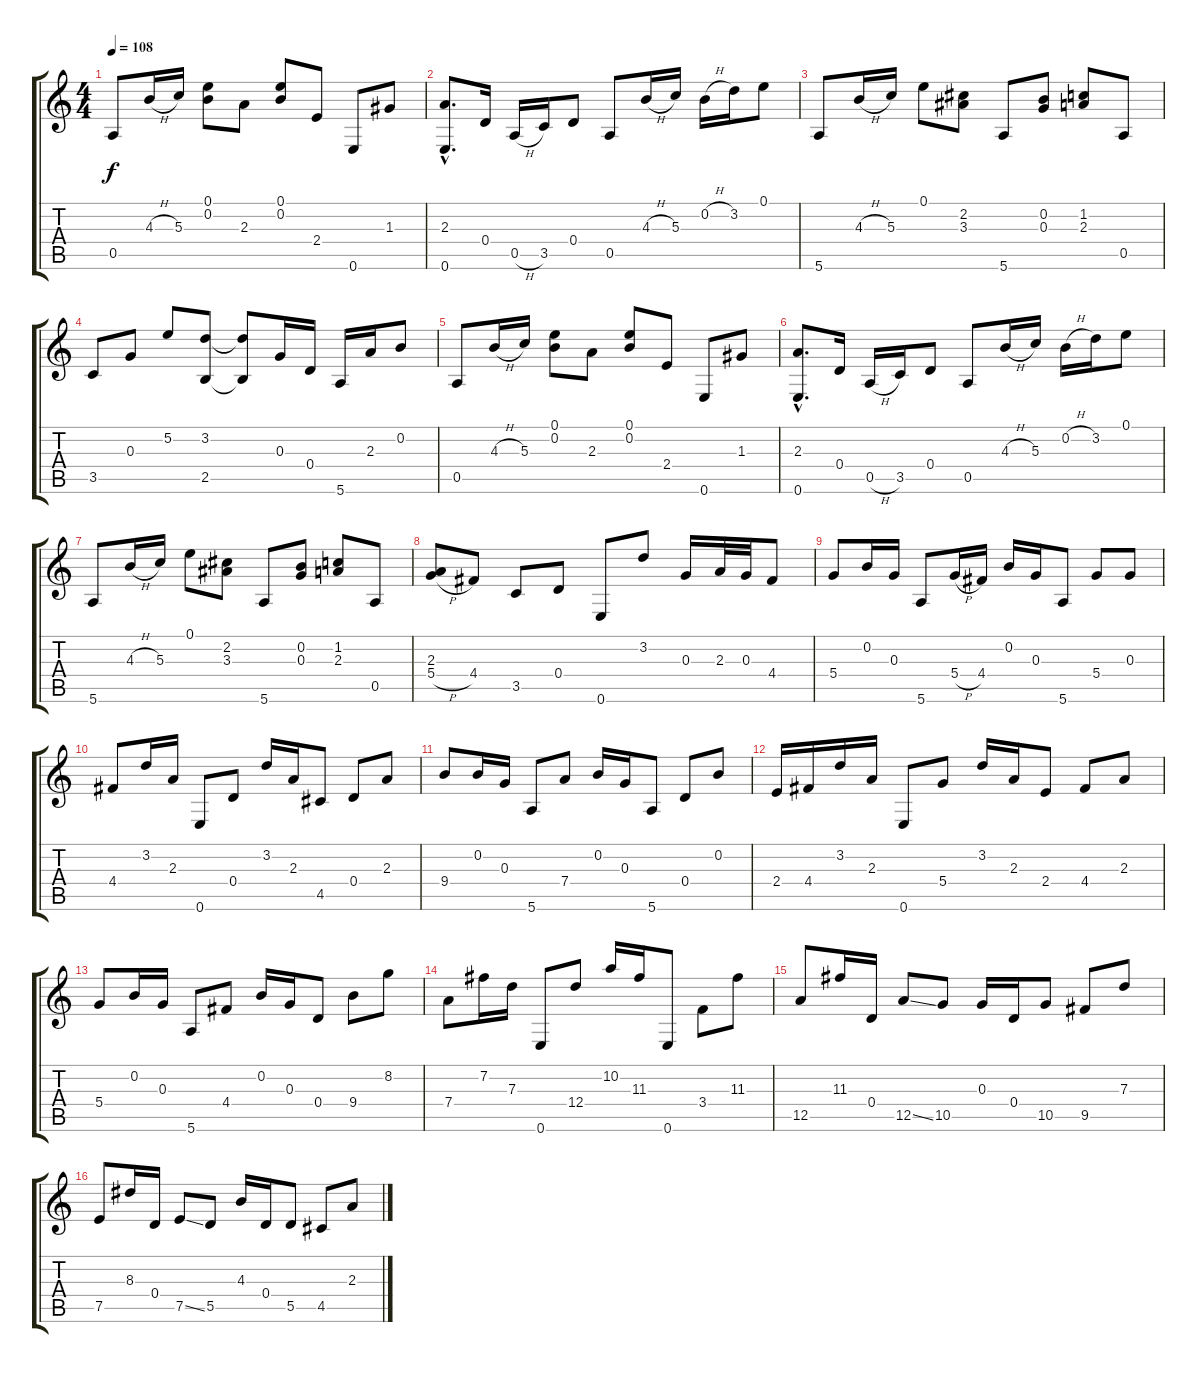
\track "" {instrument acousticguitarnylon}
\staff {score tabs}
\tuning (E4 B3 G3 D3 A2 E2) {hide}
\ts (4 4)
\tempo 108
\clef g2
\ks c
0.5.8{dy f} 4.3{h}.16 5.3.16 (0.1 0.2).8 2.3.8 (0.1 0.2).8 2.4.8 0.6.8 1.3.8 |
(2.3{hac} 0.6{hac}).8{d} 0.4.16 0.5{h}.16 3.5.16 0.4.8 0.5.8 4.3{h}.16 5.3.16 0.2{h}.16 3.2.16 0.1.8 |
5.6.8 4.3{h}.16 5.3.16 0.1.8 (2.2 3.3).8 5.6.8 (0.2 0.3).8 (1.2 2.3).8 0.5.8 |
3.5.8 0.3.8 5.2.8 (3.2 2.5).8 (3.2{t} 2.5{t}).8 0.3.16 0.4.16 5.6.16 2.3.16 0.2.8 |
0.5.8 4.3{h}.16 5.3.16 (0.1 0.2).8 2.3.8 (0.1 0.2).8 2.4.8 0.6.8 1.3.8 |
(2.3{hac} 0.6{hac}).8{d} 0.4.16 0.5{h}.16 3.5.16 0.4.8 0.5.8 4.3{h}.16 5.3.16 0.2{h}.16 3.2.16 0.1.8 |
5.6.8 4.3{h}.16 5.3.16 0.1.8 (2.2 3.3).8 5.6.8 (0.2 0.3).8 (1.2 2.3).8 0.5.8 |
(2.3 5.4{h}).8 4.4.8 3.5.8 0.4.8 0.6.8 3.2.8 0.3.16 2.3.32 0.3.32 4.4.8 |
5.4.8 0.2.16 0.3.16 5.6.8 5.4{h}.16 4.4.16 0.2.16 0.3.16 5.6.8 5.4.8 0.3.8 |
4.4.8 3.2.16 2.3.16 0.6.8 0.4.8 3.2.16 2.3.16 4.5.8 0.4.8 2.3.8 |
9.4.8 0.2.16 0.3.16 5.6.8 7.4.8 0.2.16 0.3.16 5.6.8 0.4.8 0.2.8 |
2.4.16 4.4.16 3.2.16 2.3.16 0.6.8 5.4.8 3.2.16 2.3.16 2.4.8 4.4.8 2.3.8 |
5.4.8 0.2.16 0.3.16 5.6.8 4.4.8 0.2.16 0.3.16 0.4.8 9.4.8 8.2.8 |
7.4.8 7.2.16 7.3.16 0.6.8 12.4.8 10.2.16 11.3.16 0.6.8 3.4.8 11.3.8 |
12.5.8 11.3.16 0.4.16 12.5{ss}.8 10.5.8 0.3.16 0.4.16 10.5.8 9.5.8 7.3.8 |
7.5.8 8.3.16 0.4.16 7.5{ss}.8 5.5.8 4.3.16 0.4.16 5.5.8 4.5.8 2.3.8
